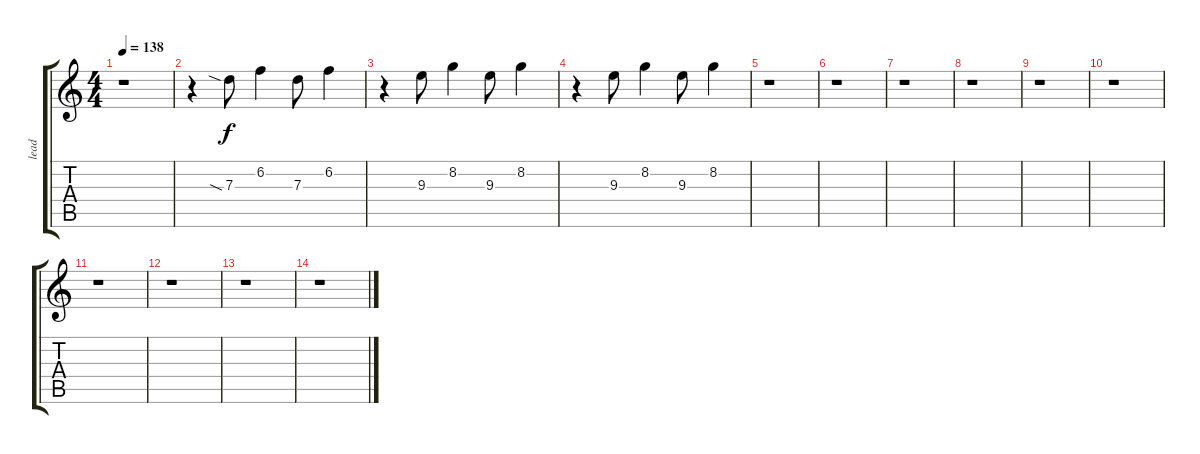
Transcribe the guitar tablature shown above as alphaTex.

\track ("lead" "lead") {instrument overdrivenguitar}
\staff {score tabs}
\tuning (E4 B3 G3 D3 A2 E2) {hide}
\ts (4 4)
\tempo 138
\clef g2
\ks c
r.1{dy f} |
r.4 7.3{sia}.8 6.2.4 7.3.8 6.2.4 |
r.4 9.3.8 8.2.4 9.3.8 8.2.4 |
r.4 9.3.8 8.2.4 9.3.8 8.2.4 |
r.1 |
r.1 |
r.1 |
r.1 |
r.1 |
r.1 |
r.1 |
r.1 |
r.1 |
r.1
